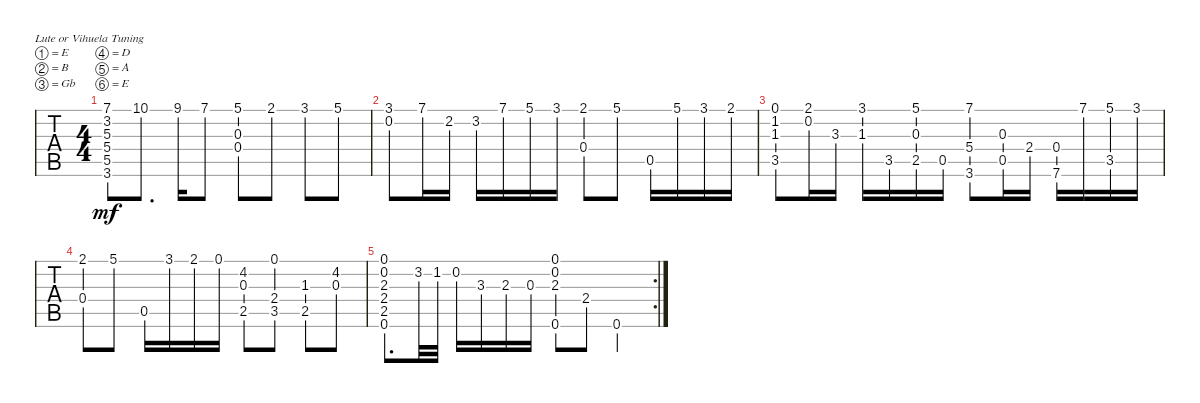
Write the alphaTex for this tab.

\bracketExtendMode groupsimilarinstruments
\singleTrackTrackNamePolicy hidden
\multiTrackTrackNamePolicy hidden
\firstSystemTrackNameOrientation horizontal
\otherSystemsTrackNameOrientation horizontal
\track ("" "S-Gt") {instrument acousticguitarsteel}
\staff {tabs}
\tuning (E4 B3 Gb3 D3 A2 E2)
\ts (4 4)
\tempo (60 hide)
\clef g2
\ks c
(3.6 5.5 5.4 5.3 7.1 3.2).8{dy mf} 10.1.8{d} 9.1.16 7.1.8 (5.1 0.3 0.4).8 2.1.8 3.1.8 5.1.8 |
(0.2 3.1).8 7.1.16 2.2.16 3.2.16 7.1.16 5.1.16 3.1.16 (2.1 0.4).8 5.1.8 0.5.16 5.1.16 3.1.16 2.1.16 |
(3.5 1.3 1.2 0.1).8 (2.1 0.2).16 3.3.16 (3.1 1.3).16 3.5.16 (2.5 5.1 0.3).16 0.5.16 (3.6 5.4 7.1).8 (0.3 0.5).16 2.4.16 (7.6 0.4).16 7.1.16 (5.1 3.5).16 3.1.16 |
(2.1 0.4).8 5.1.8 0.5.16 3.1.16 2.1.16 0.1.16 (4.2 0.3 2.5).8 (3.5 0.1 2.4).8 (2.5 1.3).8 (0.3 4.2).8 |
\rc 2
(0.6 2.5 2.4 2.3 0.1 0.2).8{d} 3.2.32 1.2.32 0.2.16 3.3.16 2.3.16 0.3.16 (0.6 2.3 0.2 0.1).8 2.4.8 0.6.4
